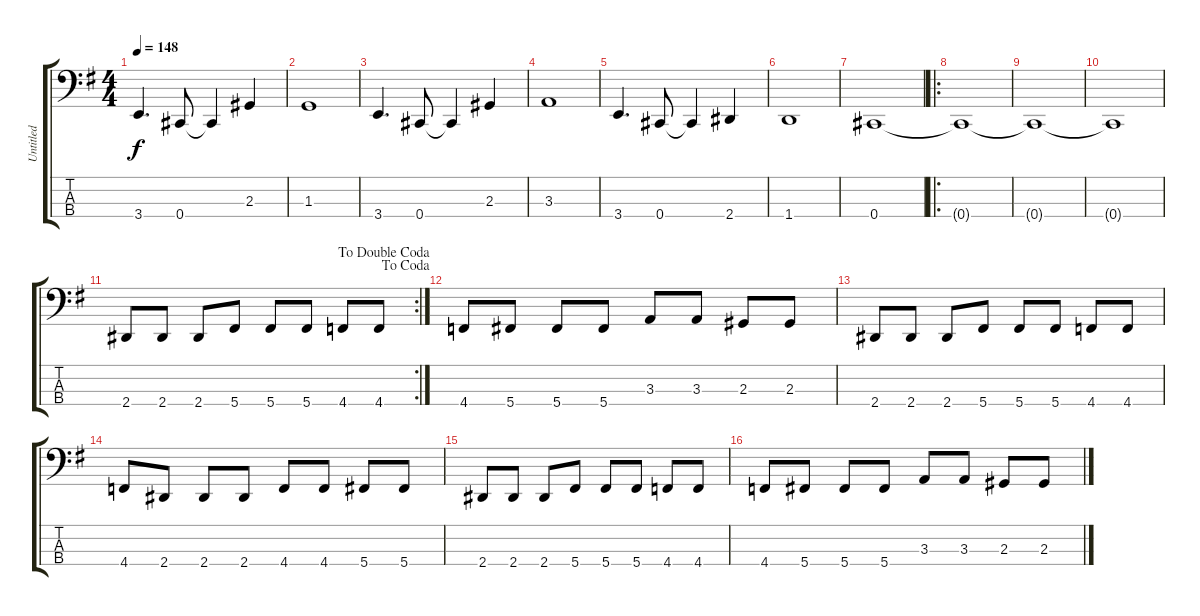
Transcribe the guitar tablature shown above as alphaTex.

\track ("Untitled" "Untitled") {instrument electricbassfinger}
\staff {score tabs}
\tuning (E2 B1 Gb1 Db1) {hide}
\ts (4 4)
\tempo 148
\clef f4
\ks g
3.4.4{d dy f} 0.4.8 0.4{t}.4 2.3.4 |
1.3.1 |
3.4.4{d} 0.4.8 0.4{t}.4 2.3.4 |
3.3.1 |
3.4.4{d} 0.4.8 0.4{t}.4 2.4.4 |
1.4.1 |
0.4.1 |
\ro
0.4{t}.1 |
0.4{t}.1 |
0.4{t}.1 |
\rc 2
\jump dacoda
\jump dadoublecoda
2.4.8 2.4.8 2.4.8 5.4.8 5.4.8 5.4.8 4.4.8 4.4.8 |
4.4.8 5.4.8 5.4.8 5.4.8 3.3.8 3.3.8 2.3.8 2.3.8 |
2.4.8 2.4.8 2.4.8 5.4.8 5.4.8 5.4.8 4.4.8 4.4.8 |
4.4.8 2.4.8 2.4.8 2.4.8 4.4.8 4.4.8 5.4.8 5.4.8 |
2.4.8 2.4.8 2.4.8 5.4.8 5.4.8 5.4.8 4.4.8 4.4.8 |
4.4.8 5.4.8 5.4.8 5.4.8 3.3.8 3.3.8 2.3.8 2.3.8
